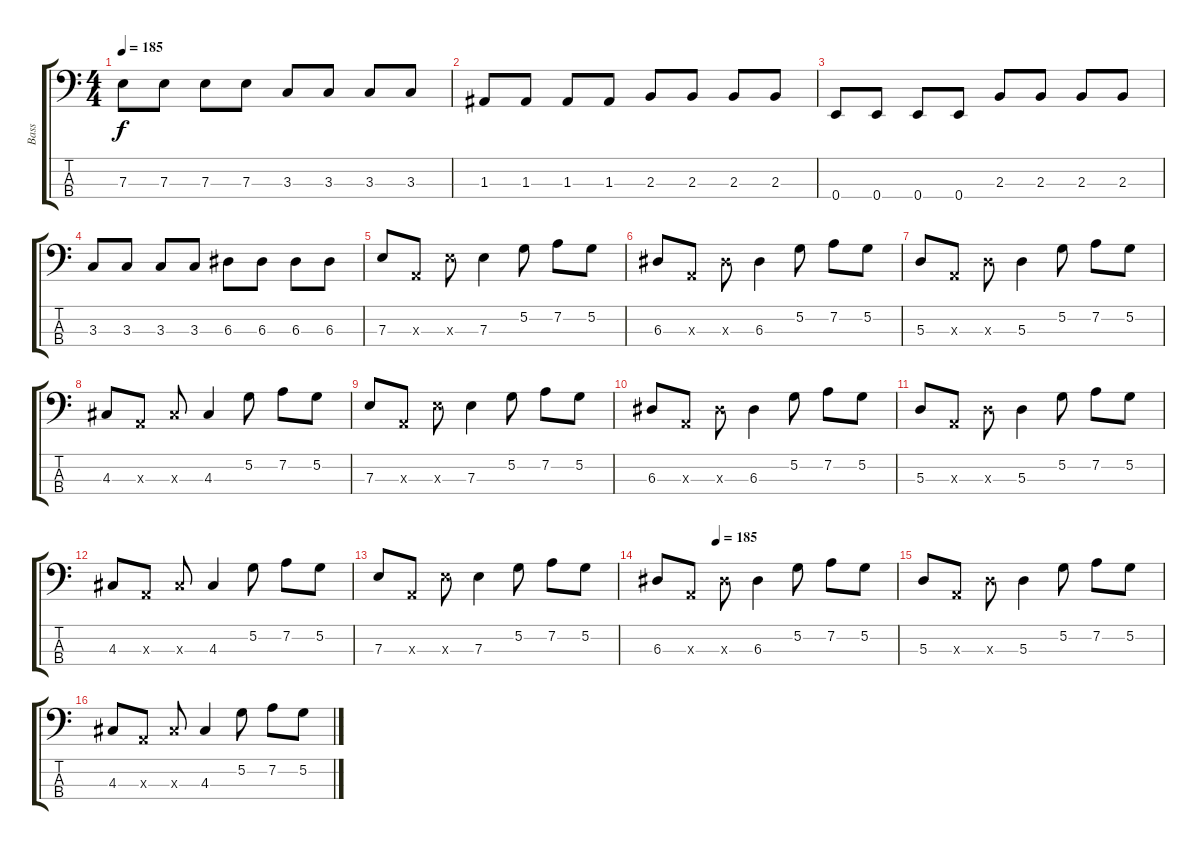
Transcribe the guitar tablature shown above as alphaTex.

\track ("Bass" "Bass") {instrument electricbasspick}
\staff {score tabs}
\tuning (G2 D2 A1 E1) {hide}
\ts (4 4)
\tempo 185
\clef f4
\ks c
7.3.8{dy f} 7.3.8 7.3.8 7.3.8 3.3.8 3.3.8 3.3.8 3.3.8 |
1.3.8 1.3.8 1.3.8 1.3.8 2.3.8 2.3.8 2.3.8 2.3.8 |
0.4.8 0.4.8 0.4.8 0.4.8 2.3.8 2.3.8 2.3.8 2.3.8 |
3.3.8 3.3.8 3.3.8 3.3.8 6.3.8 6.3.8 6.3.8 6.3.8 |
7.3.8 0.3{x}.8 7.3{x}.8 7.3.4 5.2.8 7.2.8 5.2.8 |
6.3.8 0.3{x}.8 6.3{x}.8 6.3.4 5.2.8 7.2.8 5.2.8 |
5.3.8 0.3{x}.8 5.3{x}.8 5.3.4 5.2.8 7.2.8 5.2.8 |
4.3.8 0.3{x}.8 4.3{x}.8 4.3.4 5.2.8 7.2.8 5.2.8 |
7.3.8 0.3{x}.8 7.3{x}.8 7.3.4 5.2.8 7.2.8 5.2.8 |
6.3.8 0.3{x}.8 6.3{x}.8 6.3.4 5.2.8 7.2.8 5.2.8 |
5.3.8 0.3{x}.8 5.3{x}.8 5.3.4 5.2.8 7.2.8 5.2.8 |
4.3.8 0.3{x}.8 4.3{x}.8 4.3.4 5.2.8 7.2.8 5.2.8 |
7.3.8 0.3{x}.8 7.3{x}.8 7.3.4 5.2.8 7.2.8 5.2.8 |
\tempo (185 0.25)
6.3.8 0.3{x}.8 6.3{x}.8 6.3.4 5.2.8 7.2.8 5.2.8 |
5.3.8 0.3{x}.8 5.3{x}.8 5.3.4 5.2.8 7.2.8 5.2.8 |
4.3.8 0.3{x}.8 4.3{x}.8 4.3.4 5.2.8 7.2.8 5.2.8
